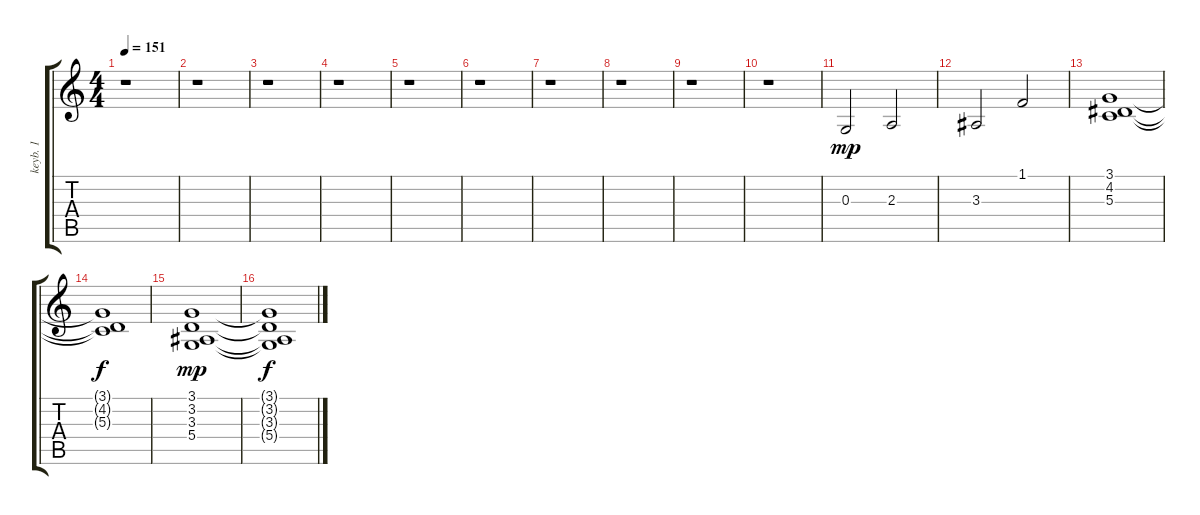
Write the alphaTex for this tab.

\track ("keyb. 1" "keyb. 1") {instrument stringensemble1}
\staff {score tabs}
\tuning (E4 B3 G3 D3 A2 E2) {hide}
\ts (4 4)
\tempo 151
\clef g2
\ks c
r.1{dy f} |
r.1 |
r.1 |
r.1 |
r.1 |
r.1 |
r.1 |
r.1 |
r.1 |
r.1 |
0.3.2{dy mp} 2.3.2 |
3.3.2 1.1.2 |
(3.1 4.2 5.3).1 |
(3.1{t} 4.2{t} 5.3{t}).1{dy f} |
(3.1 3.2 3.3 5.4).1{dy mp} |
(3.1{t} 3.2{t} 3.3{t} 5.4{t}).1{dy f}
